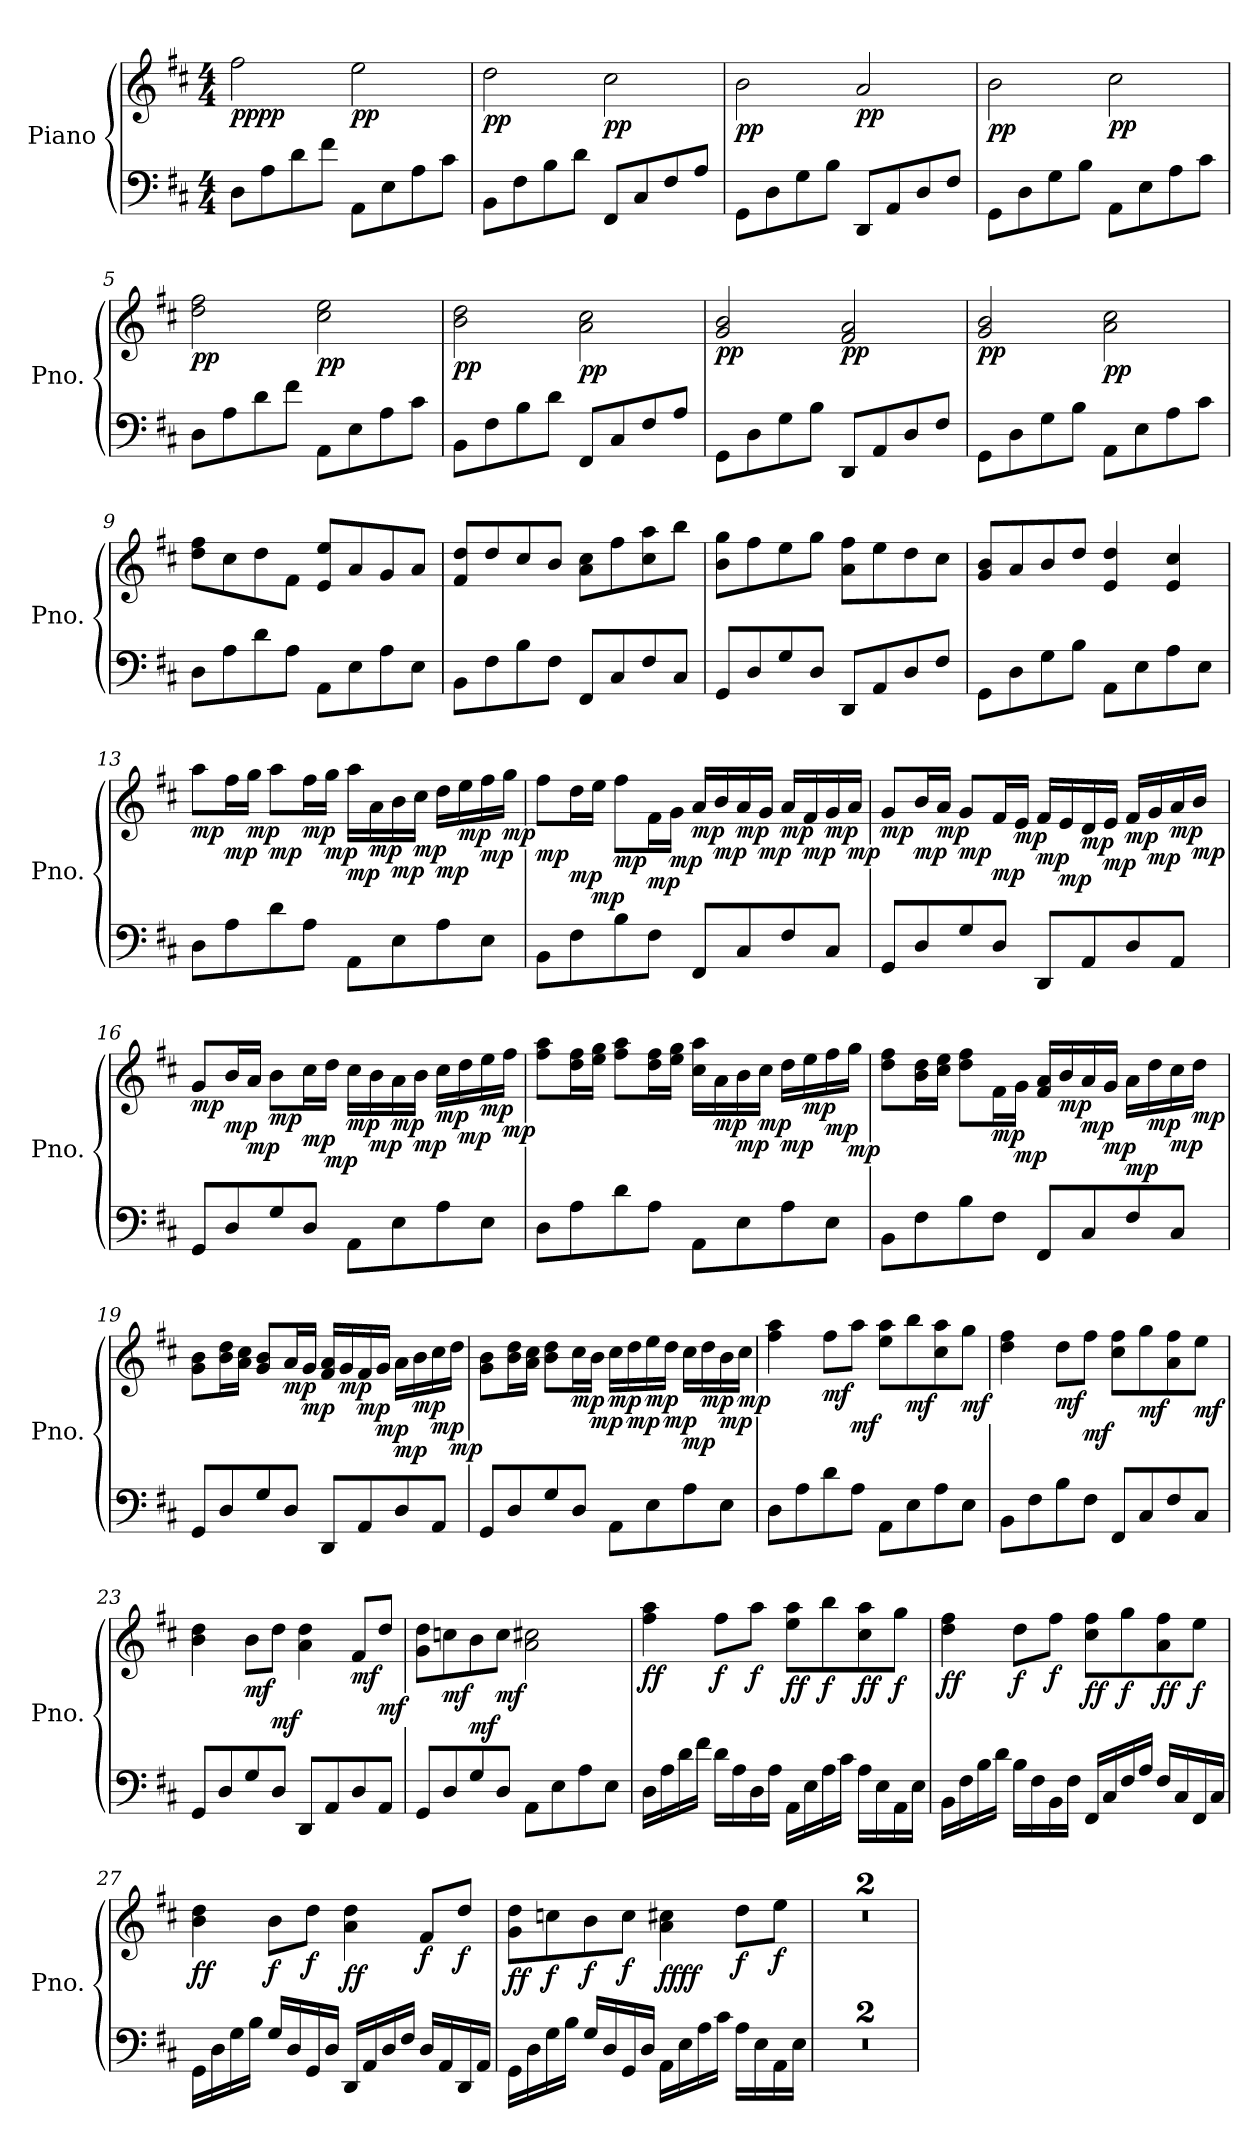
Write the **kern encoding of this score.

**kern	**kern	**dynam
*part1	*part1	*part1
*staff2	*staff1	*staff1/2
*I"Piano	*	*
*I'Pno.	*	*
*clefF4	*clefG2	*
*k[f#c#]	*k[f#c#]	*
*M4/4	*M4/4	*
=1	=1	=1
!	!	!LO:DY:b
!	!	!LO:DY:n=1:b
8D\L	2ff#\	pp pp
8A\	.	.
8d\	.	.
8f#\J	.	.
!	!	!LO:DY:n=2:b
8AA\L	2ee\	pp
8E\	.	.
8A\	.	.
8c#\J	.	.
=2	=2	=2
!	!	!LO:DY:b
8BB\L	2dd\	pp
8F#\	.	.
8B\	.	.
8d\J	.	.
!	!	!LO:DY:b
8FF#/L	2cc#\	pp
8C#/	.	.
8F#/	.	.
8A/J	.	.
=3	=3	=3
!	!	!LO:DY:b
8GG\L	2b\	pp
8D\	.	.
8G\	.	.
8B\J	.	.
!	!	!LO:DY:b
8DD/L	2a/	pp
8AA/	.	.
8D/	.	.
8F#/J	.	.
=4	=4	=4
!	!	!LO:DY:b
8GG\L	2b\	pp
8D\	.	.
8G\	.	.
8B\J	.	.
!	!	!LO:DY:b
8AA\L	2cc#\	pp
8E\	.	.
8A\	.	.
8c#\J	.	.
!!LO:LB:g=z
=5	=5	=5
!	!	!LO:DY:b
!	!	!LO:DY:n=1:b
8D\L	2dd\ 2ff#\	p p
8A\	.	.
8d\	.	.
8f#\J	.	.
!	!	!LO:DY:n=2:b
!	!	!LO:DY:n=3:b
8AA\L	2cc#\ 2ee\	p p
8E\	.	.
8A\	.	.
8c#\J	.	.
=6	=6	=6
!	!	!LO:DY:b
!	!	!LO:DY:n=1:b
8BB\L	2b\ 2dd\	p p
8F#\	.	.
8B\	.	.
8d\J	.	.
!	!	!LO:DY:n=2:b
!	!	!LO:DY:n=3:b
8FF#/L	2a\ 2cc#\	p p
8C#/	.	.
8F#/	.	.
8A/J	.	.
=7	=7	=7
!	!	!LO:DY:b
!	!	!LO:DY:n=1:b
8GG\L	2g/ 2b/	p p
8D\	.	.
8G\	.	.
8B\J	.	.
!	!	!LO:DY:n=2:b
!	!	!LO:DY:n=3:b
8DD/L	2f#/ 2a/	p p
8AA/	.	.
8D/	.	.
8F#/J	.	.
=8	=8	=8
!	!	!LO:DY:b
!	!	!LO:DY:n=1:b
8GG\L	2g/ 2b/	p p
8D\	.	.
8G\	.	.
8B\J	.	.
!	!	!LO:DY:n=2:b
!	!	!LO:DY:n=3:b
8AA\L	2a\ 2cc#\	p p
8E\	.	.
8A\	.	.
8c#\J	.	.
=9	=9	=9
8D\L	8dd\ 8ff#\L	.
8A\	8cc#\	.
8d\	8dd\	.
8A\J	8f#\J	.
8AA\L	8e/ 8ee/L	.
8E\	8a/	.
8A\	8g/	.
8E\J	8a/J	.
!!LO:LB:g=z
=10	=10	=10
8BB\L	8f#/ 8dd/L	.
8F#\	8dd/	.
8B\	8cc#/	.
8F#\J	8b/J	.
8FF#/L	8a\ 8cc#\L	.
8C#/	8ff#\	.
8F#/	8cc#\ 8aa\	.
8C#/J	8bb\J	.
=11	=11	=11
8GG/L	8b\ 8gg\L	.
8D/	8ff#\	.
8G/	8ee\	.
8D/J	8gg\J	.
8DD/L	8a\ 8ff#\L	.
8AA/	8ee\	.
8D/	8dd\	.
8F#/J	8cc#\J	.
=12	=12	=12
8GG\L	8g/ 8b/L	.
8D\	8a/	.
8G\	8b/	.
8B\J	8dd/J	.
8AA\L	4e/ 4dd/	.
8E\	.	.
8A\	4e/ 4cc#/	.
8E\J	.	.
=13	=13	=13
!	!	!LO:DY:b
8D\L	8aa\L	mp
!	!	!LO:DY:b
8A\	16ff#\L	mp
!	!	!LO:DY:b
.	16gg\JJ	mp
!	!	!LO:DY:b
8d\	8aa\L	mp
!	!	!LO:DY:b
8A\J	16ff#\L	mp
!	!	!LO:DY:b
.	16gg\JJ	mp
!	!	!LO:DY:b
8AA\L	16aa\LL	mp
!	!	!LO:DY:b
.	16a\	mp
!	!	!LO:DY:b
8E\	16b\	mp
!	!	!LO:DY:b
.	16cc#\JJ	mp
!	!	!LO:DY:b
8A\	16dd\LL	mp
!	!	!LO:DY:b
.	16ee\	mp
!	!	!LO:DY:b
8E\J	16ff#\	mp
!	!	!LO:DY:b
.	16gg\JJ	mp
!!LO:LB:g=z
=14	=14	=14
!	!	!LO:DY:b
8BB\L	8ff#\L	mp
!	!	!LO:DY:b
8F#\	16dd\L	mp
!	!	!LO:DY:b
.	16ee\JJ	mp
!	!	!LO:DY:b
8B\	8ff#\L	mp
!	!	!LO:DY:b
8F#\J	16f#\L	mp
!	!	!LO:DY:b
.	16g\JJ	mp
!	!	!LO:DY:b
8FF#/L	16a/LL	mp
!	!	!LO:DY:b
.	16b/	mp
!	!	!LO:DY:b
8C#/	16a/	mp
!	!	!LO:DY:b
.	16g/JJ	mp
!	!	!LO:DY:b
8F#/	16a/LL	mp
!	!	!LO:DY:b
.	16f#/	mp
!	!	!LO:DY:b
8C#/J	16g/	mp
!	!	!LO:DY:b
.	16a/JJ	mp
=15	=15	=15
!	!	!LO:DY:b
8GG/L	8g/L	mp
!	!	!LO:DY:b
8D/	16b/L	mp
!	!	!LO:DY:b
.	16a/JJ	mp
!	!	!LO:DY:b
8G/	8g/L	mp
!	!	!LO:DY:b
8D/J	16f#/L	mp
!	!	!LO:DY:b
.	16e/JJ	mp
!	!	!LO:DY:b
8DD/L	16f#/LL	mp
!	!	!LO:DY:b
.	16e/	mp
!	!	!LO:DY:b
8AA/	16d/	mp
!	!	!LO:DY:b
.	16e/JJ	mp
!	!	!LO:DY:b
8D/	16f#/LL	mp
!	!	!LO:DY:b
.	16g/	mp
!	!	!LO:DY:b
8AA/J	16a/	mp
!	!	!LO:DY:b
.	16b/JJ	mp
=16	=16	=16
!	!	!LO:DY:b
8GG/L	8g/L	mp
!	!	!LO:DY:b
8D/	16b/L	mp
!	!	!LO:DY:b
.	16a/JJ	mp
!	!	!LO:DY:b
8G/	8b\L	mp
!	!	!LO:DY:b
8D/J	16cc#\L	mp
!	!	!LO:DY:b
.	16dd\JJ	mp
!	!	!LO:DY:b
8AA\L	16cc#\LL	mp
!	!	!LO:DY:b
.	16b\	mp
!	!	!LO:DY:b
8E\	16a\	mp
!	!	!LO:DY:b
.	16b\JJ	mp
!	!	!LO:DY:b
8A\	16cc#\LL	mp
!	!	!LO:DY:b
.	16dd\	mp
!	!	!LO:DY:b
8E\J	16ee\	mp
!	!	!LO:DY:b
.	16ff#\JJ	mp
!!LO:LB:g=z
=17	=17	=17
!	!	!LO:DY:b
!	!	!LO:DY:n=1:b
8D\L	8ff#\ 8aa\L	mp mp
!	!	!LO:DY:n=2:b
!	!	!LO:DY:n=3:b
8A\	16dd\ 16ff#\L	mp mp
!	!	!LO:DY:n=4:b
!	!	!LO:DY:n=5:b
.	16ee\ 16gg\JJ	mp mp
!	!	!LO:DY:n=6:b
!	!	!LO:DY:n=7:b
8d\	8ff#\ 8aa\L	mp mp
!	!	!LO:DY:n=8:b
!	!	!LO:DY:n=9:b
8A\J	16dd\ 16ff#\L	mp mp
!	!	!LO:DY:n=10:b
!	!	!LO:DY:n=11:b
.	16ee\ 16gg\JJ	mp mp
!	!	!LO:DY:n=12:b
!	!	!LO:DY:n=13:b
8AA\L	16cc#\ 16aa\LL	mp mp
!	!	!LO:DY:n=14:b
.	16a\	mp
!	!	!LO:DY:n=15:b
8E\	16b\	mp
!	!	!LO:DY:n=16:b
.	16cc#\JJ	mp
!	!	!LO:DY:n=17:b
8A\	16dd\LL	mp
!	!	!LO:DY:n=18:b
.	16ee\	mp
!	!	!LO:DY:n=19:b
8E\J	16ff#\	mp
!	!	!LO:DY:n=20:b
.	16gg\JJ	mp
=18	=18	=18
!	!	!LO:DY:b
!	!	!LO:DY:n=1:b
8BB\L	8dd\ 8ff#\L	mp mp
!	!	!LO:DY:n=2:b
!	!	!LO:DY:n=3:b
8F#\	16b\ 16dd\L	mp mp
!	!	!LO:DY:n=4:b
!	!	!LO:DY:n=5:b
.	16cc#\ 16ee\JJ	mp mp
!	!	!LO:DY:n=6:b
!	!	!LO:DY:n=7:b
8B\	8dd\ 8ff#\L	mp mp
!	!	!LO:DY:n=8:b
8F#\J	16f#\L	mp
!	!	!LO:DY:n=9:b
.	16g\JJ	mp
!	!	!LO:DY:n=10:b
!	!	!LO:DY:n=11:b
8FF#/L	16f#/ 16a/LL	mp mp
!	!	!LO:DY:n=12:b
.	16b/	mp
!	!	!LO:DY:n=13:b
8C#/	16a/	mp
!	!	!LO:DY:n=14:b
.	16g/JJ	mp
!	!	!LO:DY:n=15:b
8F#/	16a\LL	mp
!	!	!LO:DY:n=16:b
.	16dd\	mp
!	!	!LO:DY:n=17:b
8C#/J	16cc#\	mp
!	!	!LO:DY:n=18:b
.	16dd\JJ	mp
=19	=19	=19
!	!	!LO:DY:b
!	!	!LO:DY:n=1:b
8GG/L	8g\ 8b\L	mp mp
!	!	!LO:DY:n=2:b
!	!	!LO:DY:n=3:b
8D/	16b\ 16dd\L	mp mp
!	!	!LO:DY:n=4:b
!	!	!LO:DY:n=5:b
.	16a\ 16cc#\JJ	mp mp
!	!	!LO:DY:n=6:b
!	!	!LO:DY:n=7:b
8G/	8g/ 8b/L	mp mp
!	!	!LO:DY:n=8:b
8D/J	16a/L	mp
!	!	!LO:DY:n=9:b
.	16g/JJ	mp
!	!	!LO:DY:n=10:b
!	!	!LO:DY:n=11:b
8DD/L	16f#/ 16a/LL	mp mp
!	!	!LO:DY:n=12:b
.	16g/	mp
!	!	!LO:DY:n=13:b
8AA/	16f#/	mp
!	!	!LO:DY:n=14:b
.	16g/JJ	mp
!	!	!LO:DY:n=15:b
8D/	16a\LL	mp
!	!	!LO:DY:n=16:b
.	16b\	mp
!	!	!LO:DY:n=17:b
8AA/J	16cc#\	mp
!	!	!LO:DY:n=18:b
.	16dd\JJ	mp
!!LO:PB:g=z
=20	=20	=20
!	!	!LO:DY:b
!	!	!LO:DY:n=1:b
8GG/L	8g\ 8b\L	mp mp
!	!	!LO:DY:n=2:b
!	!	!LO:DY:n=3:b
8D/	16b\ 16dd\L	mp mp
!	!	!LO:DY:n=4:b
!	!	!LO:DY:n=5:b
.	16a\ 16cc#\JJ	mp mp
!	!	!LO:DY:n=6:b
!	!	!LO:DY:n=7:b
8G/	8b\ 8dd\L	mp mp
!	!	!LO:DY:n=8:b
8D/J	16cc#\L	mp
!	!	!LO:DY:n=9:b
.	16b\JJ	mp
!	!	!LO:DY:n=10:b
8AA\L	16cc#\LL	mp
!	!	!LO:DY:n=11:b
.	16dd\	mp
!	!	!LO:DY:n=12:b
8E\	16ee\	mp
!	!	!LO:DY:n=13:b
.	16dd\JJ	mp
!	!	!LO:DY:n=14:b
8A\	16cc#\LL	mp
!	!	!LO:DY:n=15:b
.	16dd\	mp
!	!	!LO:DY:n=16:b
8E\J	16b\	mp
!	!	!LO:DY:n=17:b
.	16cc#\JJ	mp
=21	=21	=21
!	!	!LO:DY:b
!	!	!LO:DY:n=1:b
8D\L	4ff#\ 4aa\	mf mf
8A\	.	.
!	!	!LO:DY:n=2:b
8d\	8ff#\L	mf
!	!	!LO:DY:n=3:b
8A\J	8aa\J	mf
!	!	!LO:DY:n=4:b
!	!	!LO:DY:n=5:b
8AA\L	8ee\ 8aa\L	mf mf
!	!	!LO:DY:n=6:b
8E\	8bb\	mf
!	!	!LO:DY:n=7:b
!	!	!LO:DY:n=8:b
8A\	8cc#\ 8aa\	mf mf
!	!	!LO:DY:n=9:b
8E\J	8gg\J	mf
=22	=22	=22
!	!	!LO:DY:b
!	!	!LO:DY:n=1:b
8BB\L	4dd\ 4ff#\	mf mf
8F#\	.	.
!	!	!LO:DY:n=2:b
8B\	8dd\L	mf
!	!	!LO:DY:n=3:b
8F#\J	8ff#\J	mf
!	!	!LO:DY:n=4:b
!	!	!LO:DY:n=5:b
8FF#/L	8cc#\ 8ff#\L	mf mf
!	!	!LO:DY:n=6:b
8C#/	8gg\	mf
!	!	!LO:DY:n=7:b
!	!	!LO:DY:n=8:b
8F#/	8a\ 8ff#\	mf mf
!	!	!LO:DY:n=9:b
8C#/J	8ee\J	mf
=23	=23	=23
!	!	!LO:DY:b
!	!	!LO:DY:n=1:b
8GG/L	4b\ 4dd\	mf mf
8D/	.	.
!	!	!LO:DY:n=2:b
8G/	8b\L	mf
!	!	!LO:DY:n=3:b
8D/J	8dd\J	mf
!	!	!LO:DY:n=4:b
!	!	!LO:DY:n=5:b
8DD/L	4a\ 4dd\	mf mf
8AA/	.	.
!	!	!LO:DY:n=6:b
8D/	8f#/L	mf
!	!	!LO:DY:n=7:b
8AA/J	8dd/J	mf
!!LO:LB:g=z
=24	=24	=24
!	!	!LO:DY:b
!	!	!LO:DY:n=1:b
8GG/L	8g\ 8dd\L	mf mf
!	!	!LO:DY:n=2:b
8D/	8ccn\	mf
!	!	!LO:DY:n=3:b
8G/	8b\	mf
!	!	!LO:DY:n=4:b
8D/J	8cc\J	mf
!	!	!LO:DY:n=5:b
!	!	!LO:DY:n=6:b
8AA\L	2a\ 2cc#X\	mf mf
8E\	.	.
8A\	.	.
8E\J	.	.
=25	=25	=25
!	!	!LO:DY:b
!	!	!LO:DY:n=1:b
16D\LL	4ff#\ 4aa\	f f
16A\	.	.
16d\	.	.
16f#\JJ	.	.
!	!	!LO:DY:n=2:b
16d\LL	8ff#\L	f
16A\	.	.
!	!	!LO:DY:n=3:b
16D\	8aa\J	f
16A\JJ	.	.
!	!	!LO:DY:n=4:b
!	!	!LO:DY:n=5:b
16AA\LL	8ee\ 8aa\L	f f
16E\	.	.
!	!	!LO:DY:n=6:b
16A\	8bb\	f
16c#\JJ	.	.
!	!	!LO:DY:n=7:b
!	!	!LO:DY:n=8:b
16A\LL	8cc#\ 8aa\	f f
16E\	.	.
!	!	!LO:DY:n=9:b
16AA\	8gg\J	f
16E\JJ	.	.
=26	=26	=26
!	!	!LO:DY:b
!	!	!LO:DY:n=1:b
16BB\LL	4dd\ 4ff#\	f f
16F#\	.	.
16B\	.	.
16d\JJ	.	.
!	!	!LO:DY:n=2:b
16B\LL	8dd\L	f
16F#\	.	.
!	!	!LO:DY:n=3:b
16BB\	8ff#\J	f
16F#\JJ	.	.
!	!	!LO:DY:n=4:b
!	!	!LO:DY:n=5:b
16FF#/LL	8cc#\ 8ff#\L	f f
16C#/	.	.
!	!	!LO:DY:n=6:b
16F#/	8gg\	f
16A/JJ	.	.
!	!	!LO:DY:n=7:b
!	!	!LO:DY:n=8:b
16F#/LL	8a\ 8ff#\	f f
16C#/	.	.
!	!	!LO:DY:n=9:b
16FF#/	8ee\J	f
16C#/JJ	.	.
!!LO:LB:g=z
=27	=27	=27
!	!	!LO:DY:b
!	!	!LO:DY:n=1:b
16GG\LL	4b\ 4dd\	f f
16D\	.	.
16G\	.	.
16B\JJ	.	.
!	!	!LO:DY:n=2:b
16G/LL	8b\L	f
16D/	.	.
!	!	!LO:DY:n=3:b
16GG/	8dd\J	f
16D/JJ	.	.
!	!	!LO:DY:n=4:b
!	!	!LO:DY:n=5:b
16DD/LL	4a\ 4dd\	f f
16AA/	.	.
16D/	.	.
16F#/JJ	.	.
!	!	!LO:DY:n=6:b
16D/LL	8f#/L	f
16AA/	.	.
!	!	!LO:DY:n=7:b
16DD/	8dd/J	f
16AA/JJ	.	.
=28	=28	=28
!	!	!LO:DY:b
!	!	!LO:DY:n=1:b
16GG\LL	8g\ 8dd\L	f f
16D\	.	.
!	!	!LO:DY:n=2:b
16G\	8ccn\	f
16B\JJ	.	.
!	!	!LO:DY:n=3:b
16G/LL	8b\	f
16D/	.	.
!	!	!LO:DY:n=4:b
16GG/	8cc\J	f
16D/JJ	.	.
!	!	!LO:DY:n=5:b
!	!	!LO:DY:n=6:b
!	!	!LO:DY:n=7:b
!	!	!LO:DY:n=8:b
16AA\LL	4a\ 4cc#X\	f f f f
16E\	.	.
16A\	.	.
16c#\JJ	.	.
!	!	!LO:DY:n=9:b
16A\LL	8dd\L	f
16E\	.	.
!	!	!LO:DY:n=10:b
16AA\	8ee\J	f
16E\JJ	.	.
=29	=29	=29
1r	1r	.
=30	=30	=30
1r	1r	.
=	=	=
*-	*-	*-
